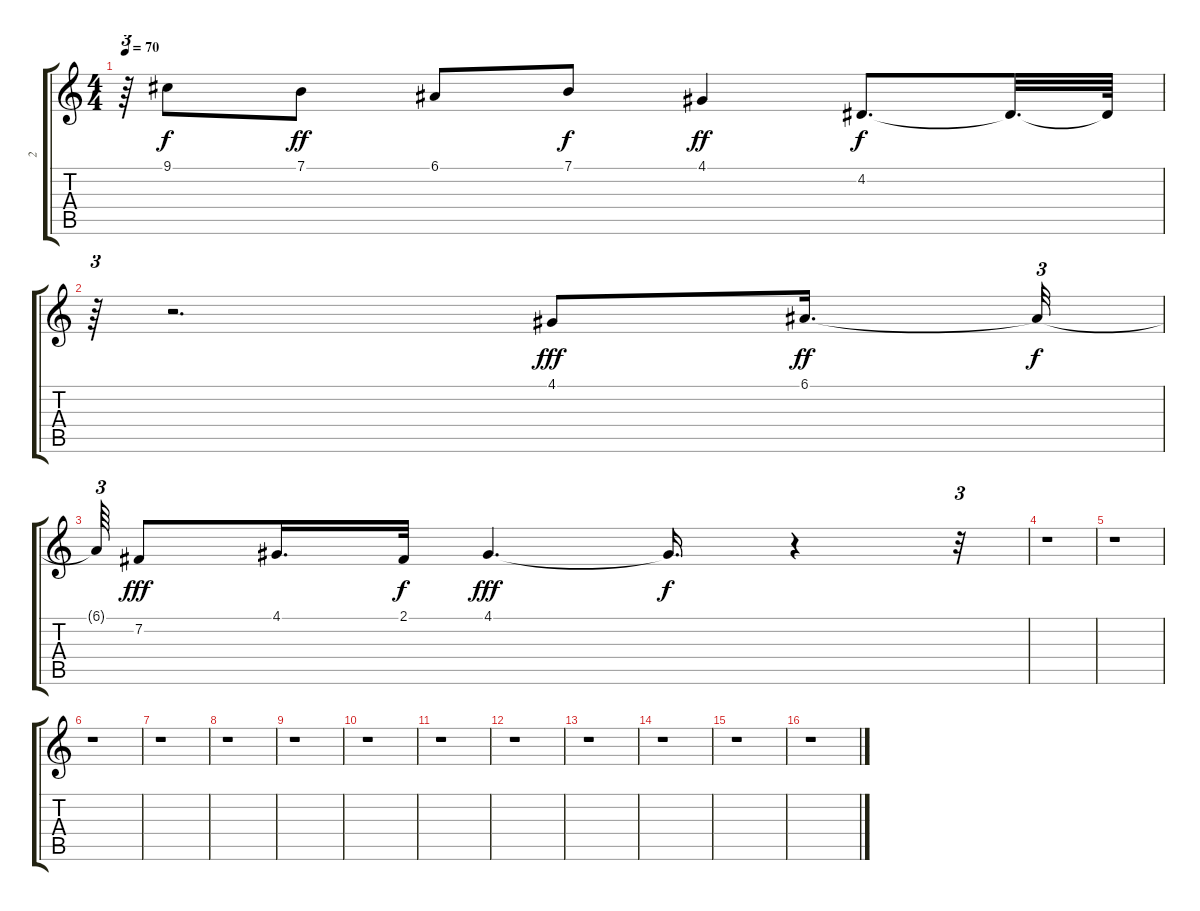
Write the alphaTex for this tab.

\track ("2" "2") {instrument flute}
\staff {score tabs}
\tuning (E4 B3 G3 D3 A2 E2) {hide}
\ts (4 4)
\tempo 70
\clef g2
\ks c
r.64{tu (3 2) dy f} 9.1.8 7.1.8{dy ff} 6.1.8 7.1.8{dy f} 4.1.4{dy ff} 4.2.8{d dy f} 4.2{t}.32{d} 4.2{t}.64 |
r.64{tu (3 2)} r.2{d} 4.1.8{dy fff} 6.1.16{d dy ff} 6.1{t}.32{tu (3 2) dy f} |
6.1{t}.64{tu (3 2)} 7.2.8{dy fff} 4.1.16{d} 2.1.32{dy f} 4.1.4{d dy fff} 4.1{t}.16{d dy f} r.4 r.32{tu (3 2)} |
r.1 |
r.1 |
r.1 |
r.1 |
r.1 |
r.1 |
r.1 |
r.1 |
r.1 |
r.1 |
r.1 |
r.1 |
r.1
